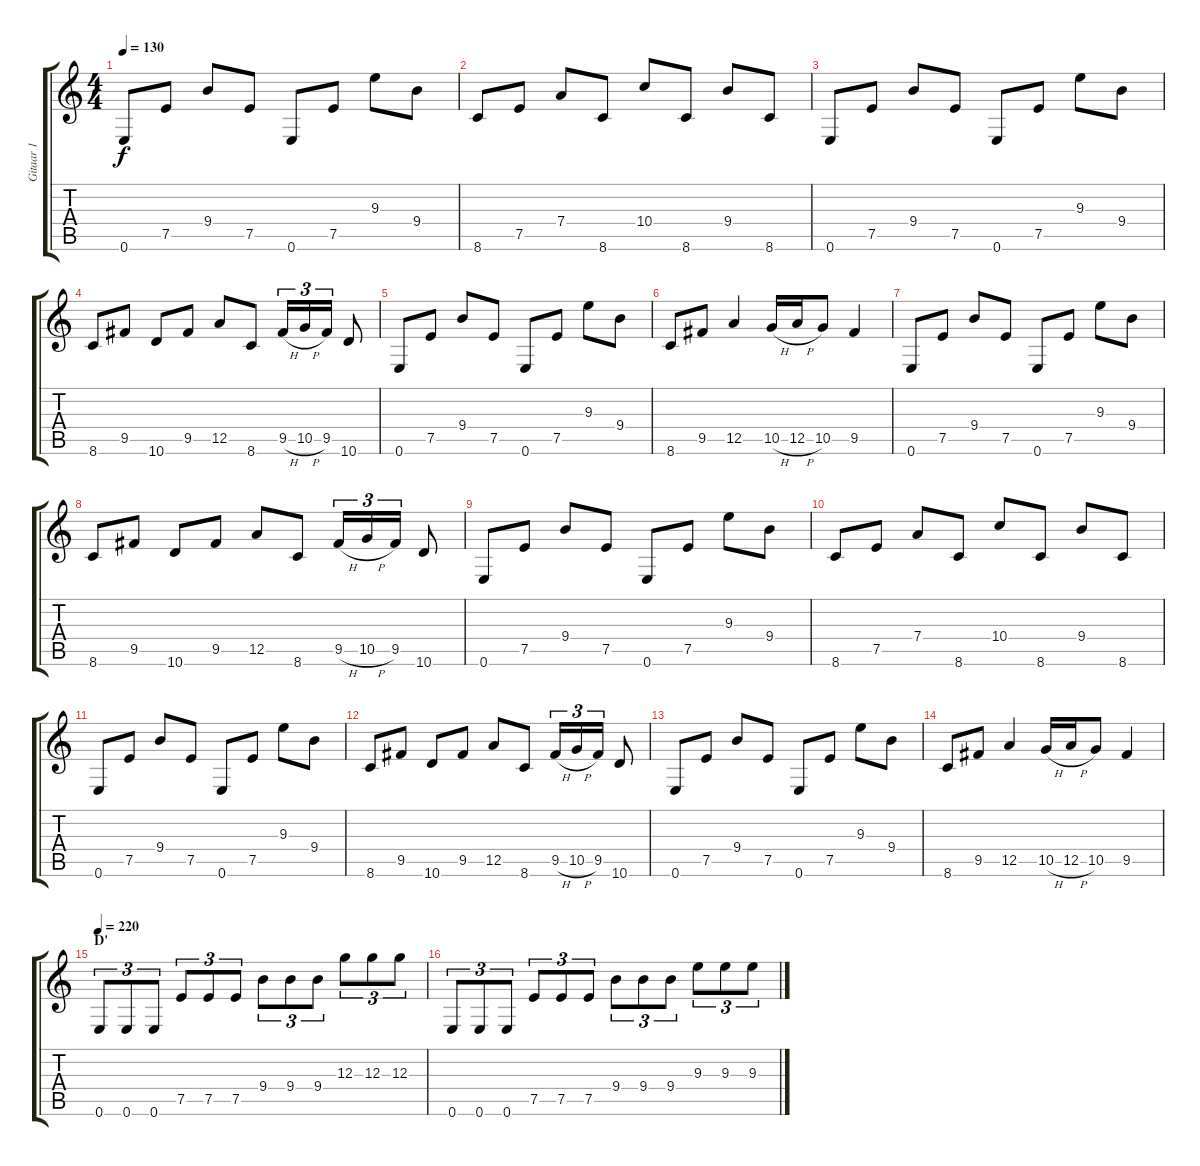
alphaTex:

\track ("Gitaar 1" "Gitaar 1") {instrument overdrivenguitar}
\staff {score tabs}
\tuning (E4 B3 G3 D3 A2 E2) {hide}
\ts (4 4)
\tempo 130
\clef g2
\ks c
0.6.8{dy f} 7.5.8 9.4.8 7.5.8 0.6.8 7.5.8 9.3.8 9.4.8 |
8.6.8 7.5.8 7.4.8 8.6.8 10.4.8 8.6.8 9.4.8 8.6.8 |
0.6.8 7.5.8 9.4.8 7.5.8 0.6.8 7.5.8 9.3.8 9.4.8 |
8.6.8 9.5.8 10.6.8 9.5.8 12.5.8 8.6.8 9.5{h}.16{tu (3 2)} 10.5{h}.16{tu (3 2)} 9.5.16{tu (3 2)} 10.6.8 |
0.6.8 7.5.8 9.4.8 7.5.8 0.6.8 7.5.8 9.3.8 9.4.8 |
8.6.8 9.5.8 12.5.4 10.5{h}.16 12.5{h}.16 10.5.8 9.5.4 |
0.6.8 7.5.8 9.4.8 7.5.8 0.6.8 7.5.8 9.3.8 9.4.8 |
8.6.8 9.5.8 10.6.8 9.5.8 12.5.8 8.6.8 9.5{h}.16{tu (3 2)} 10.5{h}.16{tu (3 2)} 9.5.16{tu (3 2)} 10.6.8 |
0.6.8 7.5.8 9.4.8 7.5.8 0.6.8 7.5.8 9.3.8 9.4.8 |
8.6.8 7.5.8 7.4.8 8.6.8 10.4.8 8.6.8 9.4.8 8.6.8 |
0.6.8 7.5.8 9.4.8 7.5.8 0.6.8 7.5.8 9.3.8 9.4.8 |
8.6.8 9.5.8 10.6.8 9.5.8 12.5.8 8.6.8 9.5{h}.16{tu (3 2)} 10.5{h}.16{tu (3 2)} 9.5.16{tu (3 2)} 10.6.8 |
0.6.8 7.5.8 9.4.8 7.5.8 0.6.8 7.5.8 9.3.8 9.4.8 |
8.6.8 9.5.8 12.5.4 10.5{h}.16 12.5{h}.16 10.5.8 9.5.4 |
\section ("" "D'")
\tempo 220
0.6.8{tu (3 2)} 0.6.8{tu (3 2)} 0.6.8{tu (3 2)} 7.5.8{tu (3 2)} 7.5.8{tu (3 2)} 7.5.8{tu (3 2)} 9.4.8{tu (3 2)} 9.4.8{tu (3 2)} 9.4.8{tu (3 2)} 12.3.8{tu (3 2)} 12.3.8{tu (3 2)} 12.3.8{tu (3 2)} |
0.6.8{tu (3 2)} 0.6.8{tu (3 2)} 0.6.8{tu (3 2)} 7.5.8{tu (3 2)} 7.5.8{tu (3 2)} 7.5.8{tu (3 2)} 9.4.8{tu (3 2)} 9.4.8{tu (3 2)} 9.4.8{tu (3 2)} 9.3.8{tu (3 2)} 9.3.8{tu (3 2)} 9.3.8{tu (3 2)}
